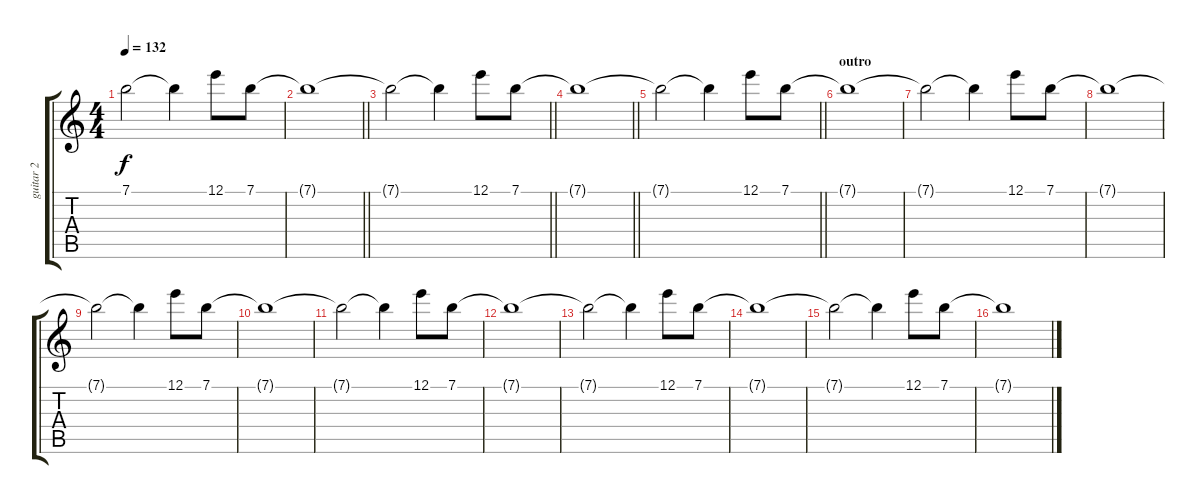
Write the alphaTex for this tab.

\track ("guitar 2" "guitar 2") {instrument electricguitarjazz}
\staff {score tabs}
\tuning (E4 B3 G3 D3 A2 E2) {hide}
\ts (4 4)
\tempo 132
\clef g2
\ks c
7.1{t}.2{dy f} 7.1{t}.4 12.1.8 7.1.8 |
\barLineRight lightlight
7.1{t}.1 |
\barLineRight lightlight
7.1{t}.2 7.1{t}.4 12.1.8 7.1.8 |
\barLineRight lightlight
7.1{t}.1 |
\barLineRight lightlight
7.1{t}.2 7.1{t}.4 12.1.8 7.1.8 |
\section ("" "outro")
7.1{t}.1 |
7.1{t}.2 7.1{t}.4 12.1.8 7.1.8 |
7.1{t}.1 |
7.1{t}.2 7.1{t}.4 12.1.8 7.1.8 |
7.1{t}.1 |
7.1{t}.2 7.1{t}.4 12.1.8 7.1.8 |
7.1{t}.1 |
7.1{t}.2 7.1{t}.4 12.1.8 7.1.8 |
7.1{t}.1 |
7.1{t}.2 7.1{t}.4 12.1.8 7.1.8 |
7.1{t}.1
